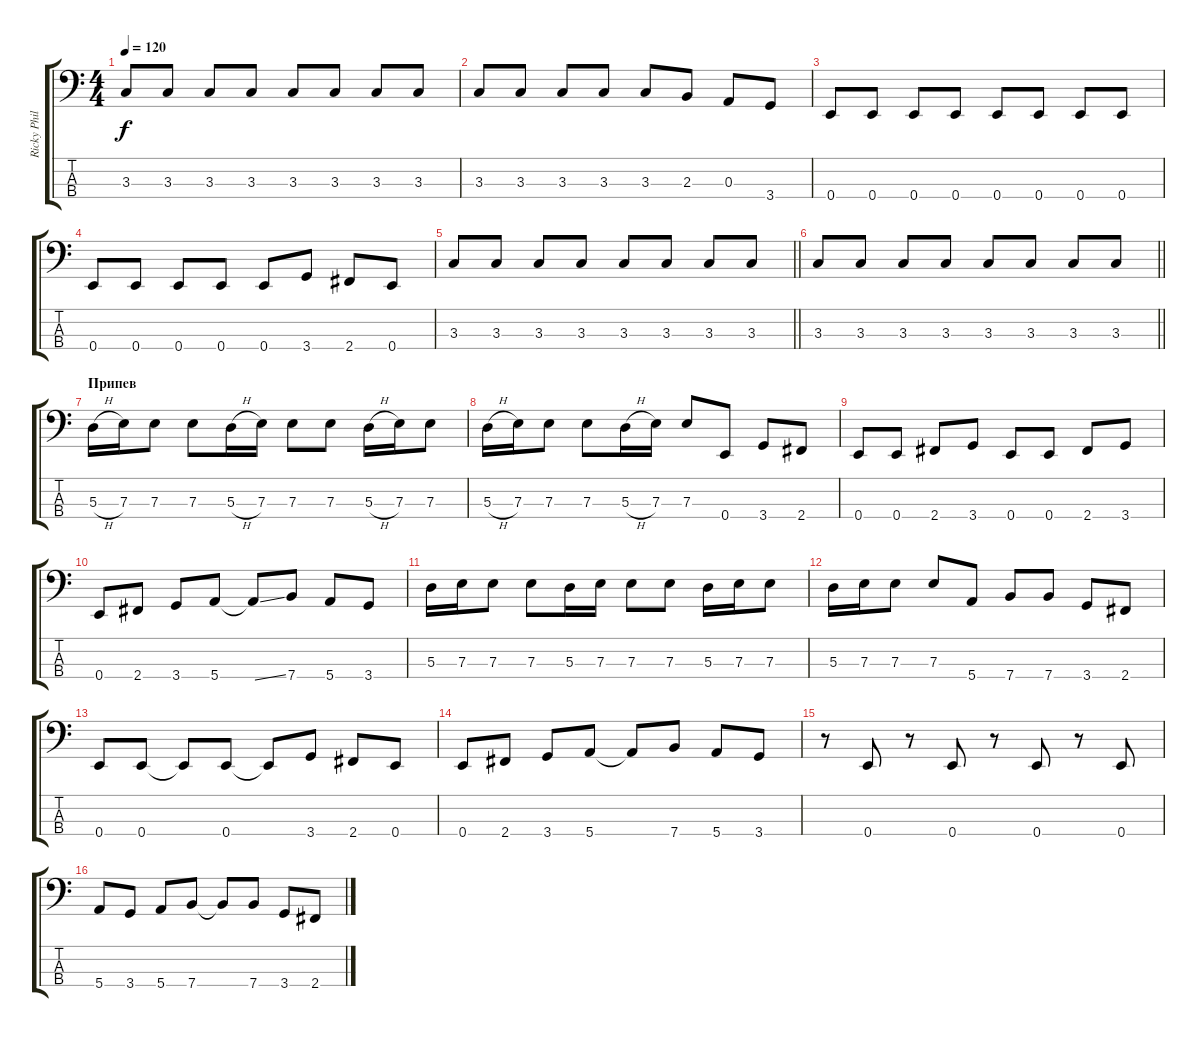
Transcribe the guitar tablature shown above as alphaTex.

\track ("Ricky Phillips" "Ricky Phil") {instrument electricbassfinger}
\staff {score tabs}
\tuning (G2 D2 A1 E1) {hide}
\ts (4 4)
\tempo 120
\clef f4
\ks c
3.3.8{dy f} 3.3.8 3.3.8 3.3.8 3.3.8 3.3.8 3.3.8 3.3.8 |
3.3.8 3.3.8 3.3.8 3.3.8 3.3.8 2.3.8 0.3.8 3.4.8 |
0.4.8 0.4.8 0.4.8 0.4.8 0.4.8 0.4.8 0.4.8 0.4.8 |
0.4.8 0.4.8 0.4.8 0.4.8 0.4.8 3.4.8 2.4.8 0.4.8 |
\barLineRight lightlight
3.3.8 3.3.8 3.3.8 3.3.8 3.3.8 3.3.8 3.3.8 3.3.8 |
\barLineRight lightlight
3.3.8 3.3.8 3.3.8 3.3.8 3.3.8 3.3.8 3.3.8 3.3.8 |
\section ("" "Припев ")
5.3{h}.16 7.3.16 7.3.8 7.3.8 5.3{h}.16 7.3.16 7.3.8 7.3.8 5.3{h}.16 7.3.16 7.3.8 |
5.3{h}.16 7.3.16 7.3.8 7.3.8 5.3{h}.16 7.3.16 7.3.8 0.4.8 3.4.8 2.4.8 |
0.4.8 0.4.8 2.4.8 3.4.8 0.4.8 0.4.8 2.4.8 3.4.8 |
0.4.8 2.4.8 3.4.8 5.4.8 5.4{ss t}.8 7.4.8 5.4.8 3.4.8 |
5.3.16 7.3.16 7.3.8 7.3.8 5.3.16 7.3.16 7.3.8 7.3.8 5.3.16 7.3.16 7.3.8 |
5.3.16 7.3.16 7.3.8 7.3.8 5.4.8 7.4.8 7.4.8 3.4.8 2.4.8 |
0.4.8 0.4.8 0.4{t}.8 0.4.8 0.4{t}.8 3.4.8 2.4.8 0.4.8 |
0.4.8 2.4.8 3.4.8 5.4.8 5.4{t}.8 7.4.8 5.4.8 3.4.8 |
r.8 0.4.8 r.8 0.4.8 r.8 0.4.8 r.8 0.4.8 |
5.4.8 3.4.8 5.4.8 7.4.8 7.4{t}.8 7.4.8 3.4.8 2.4.8
